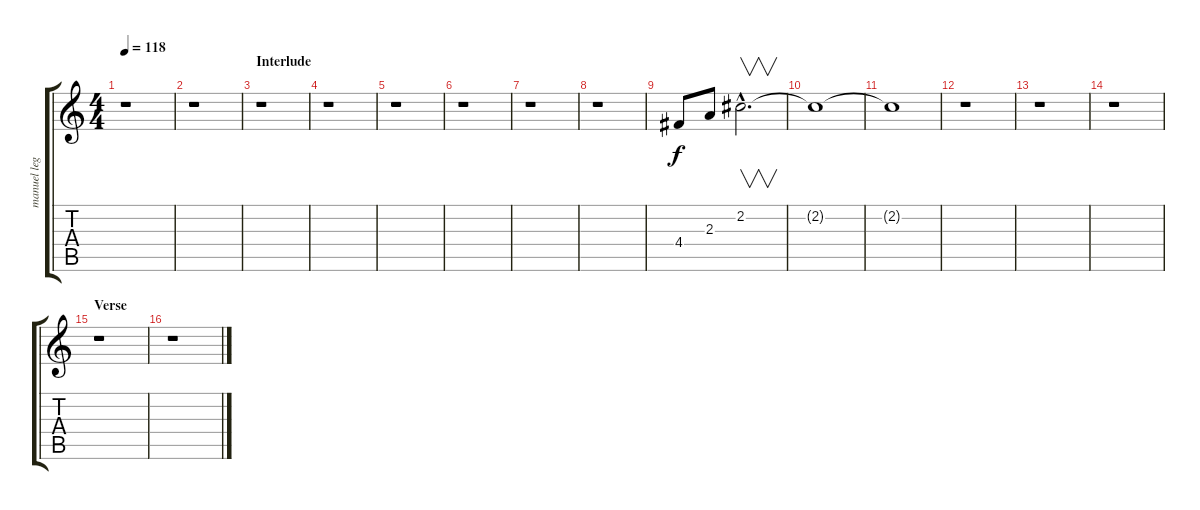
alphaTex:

\track ("manuel legarda (solo guitar)" "manuel leg") {instrument overdrivenguitar}
\staff {score tabs}
\tuning (E4 B3 G3 D3 A2 E2) {hide}
\ts (4 4)
\tempo 118
\clef g2
\ks c
r.1{dy f} |
r.1 |
\section ("" "Interlude")
r.1 |
r.1 |
r.1 |
r.1 |
r.1 |
r.1 |
4.4.8{volume 13} 2.3.8 2.2{hac}.2{v d} |
2.2{t}.1 |
2.2{t}.1 |
r.1{volume 16} |
r.1 |
r.1 |
\section ("" "Verse")
r.1 |
r.1
